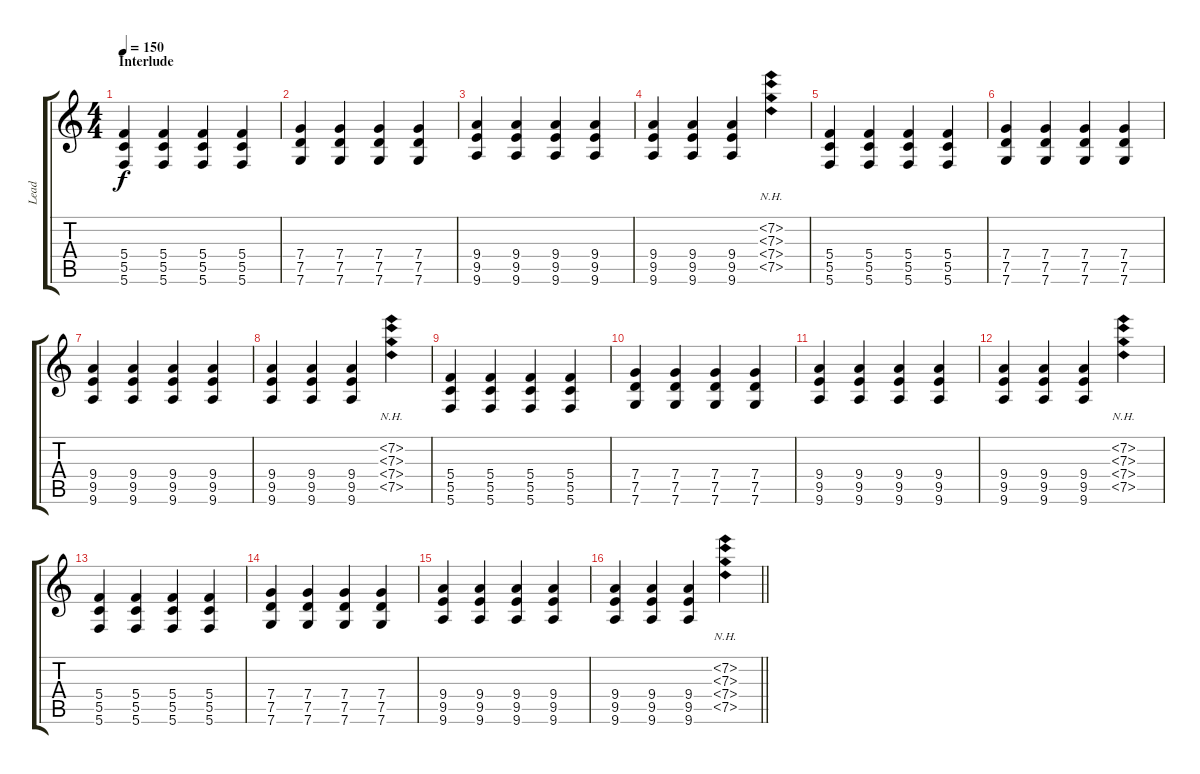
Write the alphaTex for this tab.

\track ("Lead" "Lead") {instrument distortionguitar}
\staff {score tabs}
\tuning (D4 A3 F3 C3 G2 C2) {hide}
\ts (4 4)
\section ("" "Interlude")
\tempo 150
\clef g2
\ks c
(5.4 5.5 5.6).4{dy f} (5.4 5.5 5.6).4 (5.4 5.5 5.6).4 (5.4 5.5 5.6).4 |
(7.4 7.5 7.6).4 (7.4 7.5 7.6).4 (7.4 7.5 7.6).4 (7.4 7.5 7.6).4 |
(9.4 9.5 9.6).4 (9.4 9.5 9.6).4 (9.4 9.5 9.6).4 (9.4 9.5 9.6).4 |
(9.4 9.5 9.6).4 (9.4 9.5 9.6).4 (9.4 9.5 9.6).4 (7.2{nh} 7.3{nh} 7.4{nh} 7.5{nh}).4 |
(5.4 5.5 5.6).4 (5.4 5.5 5.6).4 (5.4 5.5 5.6).4 (5.4 5.5 5.6).4 |
(7.4 7.5 7.6).4 (7.4 7.5 7.6).4 (7.4 7.5 7.6).4 (7.4 7.5 7.6).4 |
(9.4 9.5 9.6).4 (9.4 9.5 9.6).4 (9.4 9.5 9.6).4 (9.4 9.5 9.6).4 |
(9.4 9.5 9.6).4 (9.4 9.5 9.6).4 (9.4 9.5 9.6).4 (7.2{nh} 7.3{nh} 7.4{nh} 7.5{nh}).4 |
(5.4 5.5 5.6).4 (5.4 5.5 5.6).4 (5.4 5.5 5.6).4 (5.4 5.5 5.6).4 |
(7.4 7.5 7.6).4 (7.4 7.5 7.6).4 (7.4 7.5 7.6).4 (7.4 7.5 7.6).4 |
(9.4 9.5 9.6).4 (9.4 9.5 9.6).4 (9.4 9.5 9.6).4 (9.4 9.5 9.6).4 |
(9.4 9.5 9.6).4 (9.4 9.5 9.6).4 (9.4 9.5 9.6).4 (7.2{nh} 7.3{nh} 7.4{nh} 7.5{nh}).4 |
(5.4 5.5 5.6).4 (5.4 5.5 5.6).4 (5.4 5.5 5.6).4 (5.4 5.5 5.6).4 |
(7.4 7.5 7.6).4 (7.4 7.5 7.6).4 (7.4 7.5 7.6).4 (7.4 7.5 7.6).4 |
(9.4 9.5 9.6).4 (9.4 9.5 9.6).4 (9.4 9.5 9.6).4 (9.4 9.5 9.6).4 |
\barLineRight lightlight
(9.4 9.5 9.6).4 (9.4 9.5 9.6).4 (9.4 9.5 9.6).4 (7.2{nh} 7.3{nh} 7.4{nh} 7.5{nh}).4
